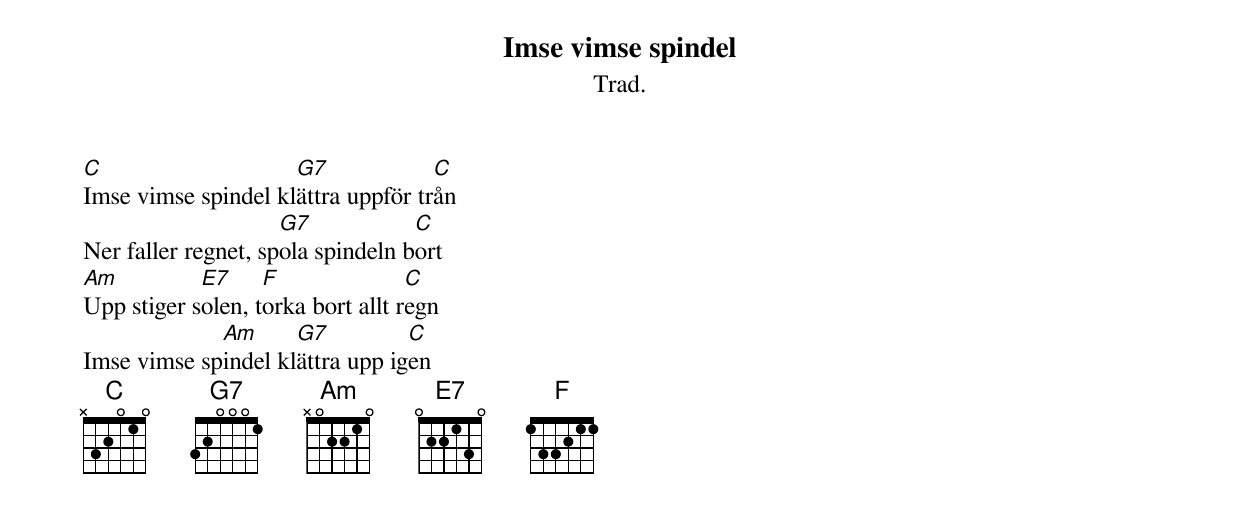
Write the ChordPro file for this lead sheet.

{t:Imse vimse spindel}
{st:Trad.}
[C]Imse vimse spindel kl[G7]ättra uppför tr[C]ån
Ner faller regnet, sp[G7]ola spindeln b[C]ort
[Am]Upp stiger s[E7]olen, t[F]orka bort allt r[C]egn
Imse vimse sp[Am]indel kl[G7]ättra upp ig[C]en
